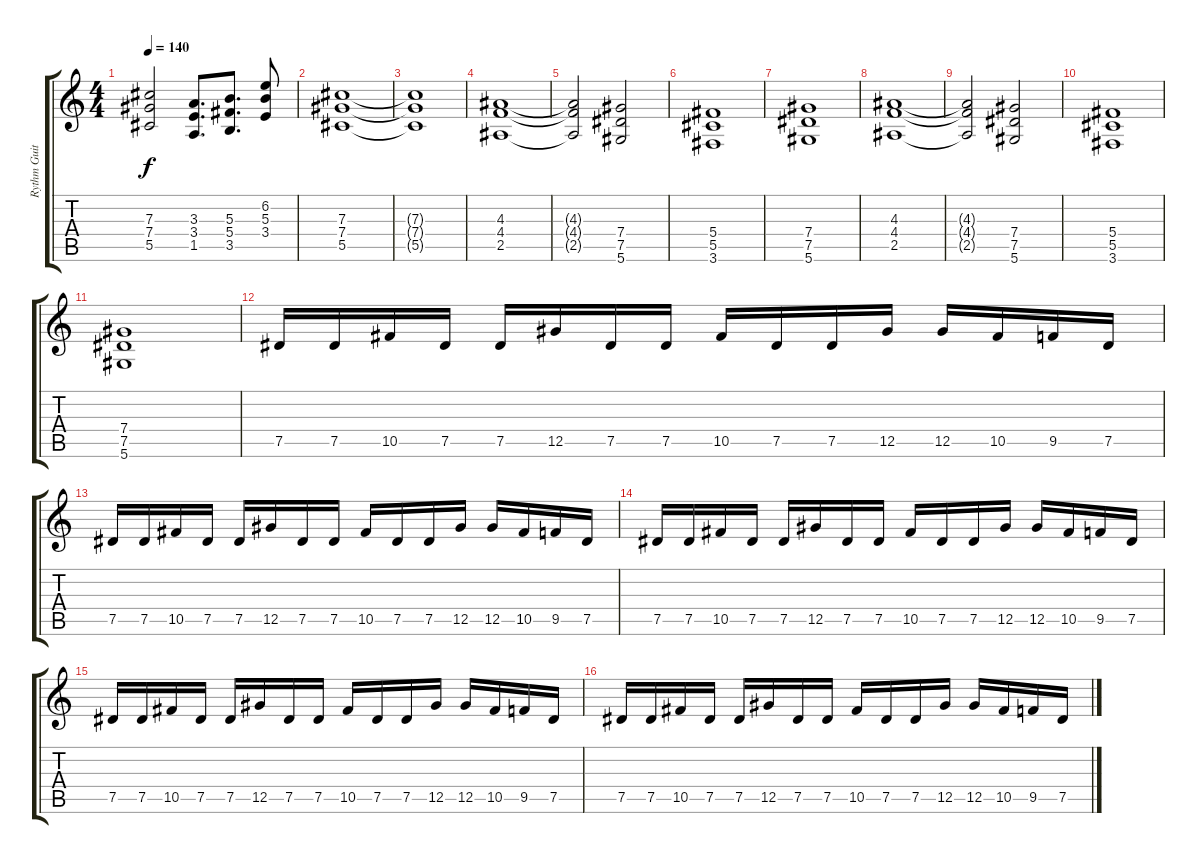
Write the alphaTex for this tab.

\track ("Rythm Guitar" "Rythm Guit") {instrument distortionguitar}
\staff {score tabs}
\tuning (Eb4 Bb3 Gb3 Db3 Ab2 Eb2) {hide}
\ts (4 4)
\tempo 140
\clef g2
\ks c
(7.3{t} 7.4{t} 5.5{t}).2{dy f} (3.3 3.4 1.5).8{d} (5.3 5.4 3.5).8{d} (6.2 5.3 3.4).8 |
(7.3 7.4 5.5).1 |
(7.3{t} 7.4{t} 5.5{t}).1 |
(4.3 4.4 2.5).1 |
(4.3{t} 4.4{t} 2.5{t}).2 (7.4 7.5 5.6).2 |
(5.4 5.5 3.6).1 |
(7.4 7.5 5.6).1 |
(4.3 4.4 2.5).1 |
(4.3{t} 4.4{t} 2.5{t}).2 (7.4 7.5 5.6).2 |
(5.4 5.5 3.6).1 |
(7.4 7.5 5.6).1 |
7.5.16 7.5.16 10.5.16 7.5.16 7.5.16 12.5.16 7.5.16 7.5.16 10.5.16 7.5.16 7.5.16 12.5.16 12.5.16 10.5.16 9.5.16 7.5.16 |
7.5.16 7.5.16 10.5.16 7.5.16 7.5.16 12.5.16 7.5.16 7.5.16 10.5.16 7.5.16 7.5.16 12.5.16 12.5.16 10.5.16 9.5.16 7.5.16 |
7.5.16 7.5.16 10.5.16 7.5.16 7.5.16 12.5.16 7.5.16 7.5.16 10.5.16 7.5.16 7.5.16 12.5.16 12.5.16 10.5.16 9.5.16 7.5.16 |
7.5.16 7.5.16 10.5.16 7.5.16 7.5.16 12.5.16 7.5.16 7.5.16 10.5.16 7.5.16 7.5.16 12.5.16 12.5.16 10.5.16 9.5.16 7.5.16 |
7.5.16 7.5.16 10.5.16 7.5.16 7.5.16 12.5.16 7.5.16 7.5.16 10.5.16 7.5.16 7.5.16 12.5.16 12.5.16 10.5.16 9.5.16 7.5.16
